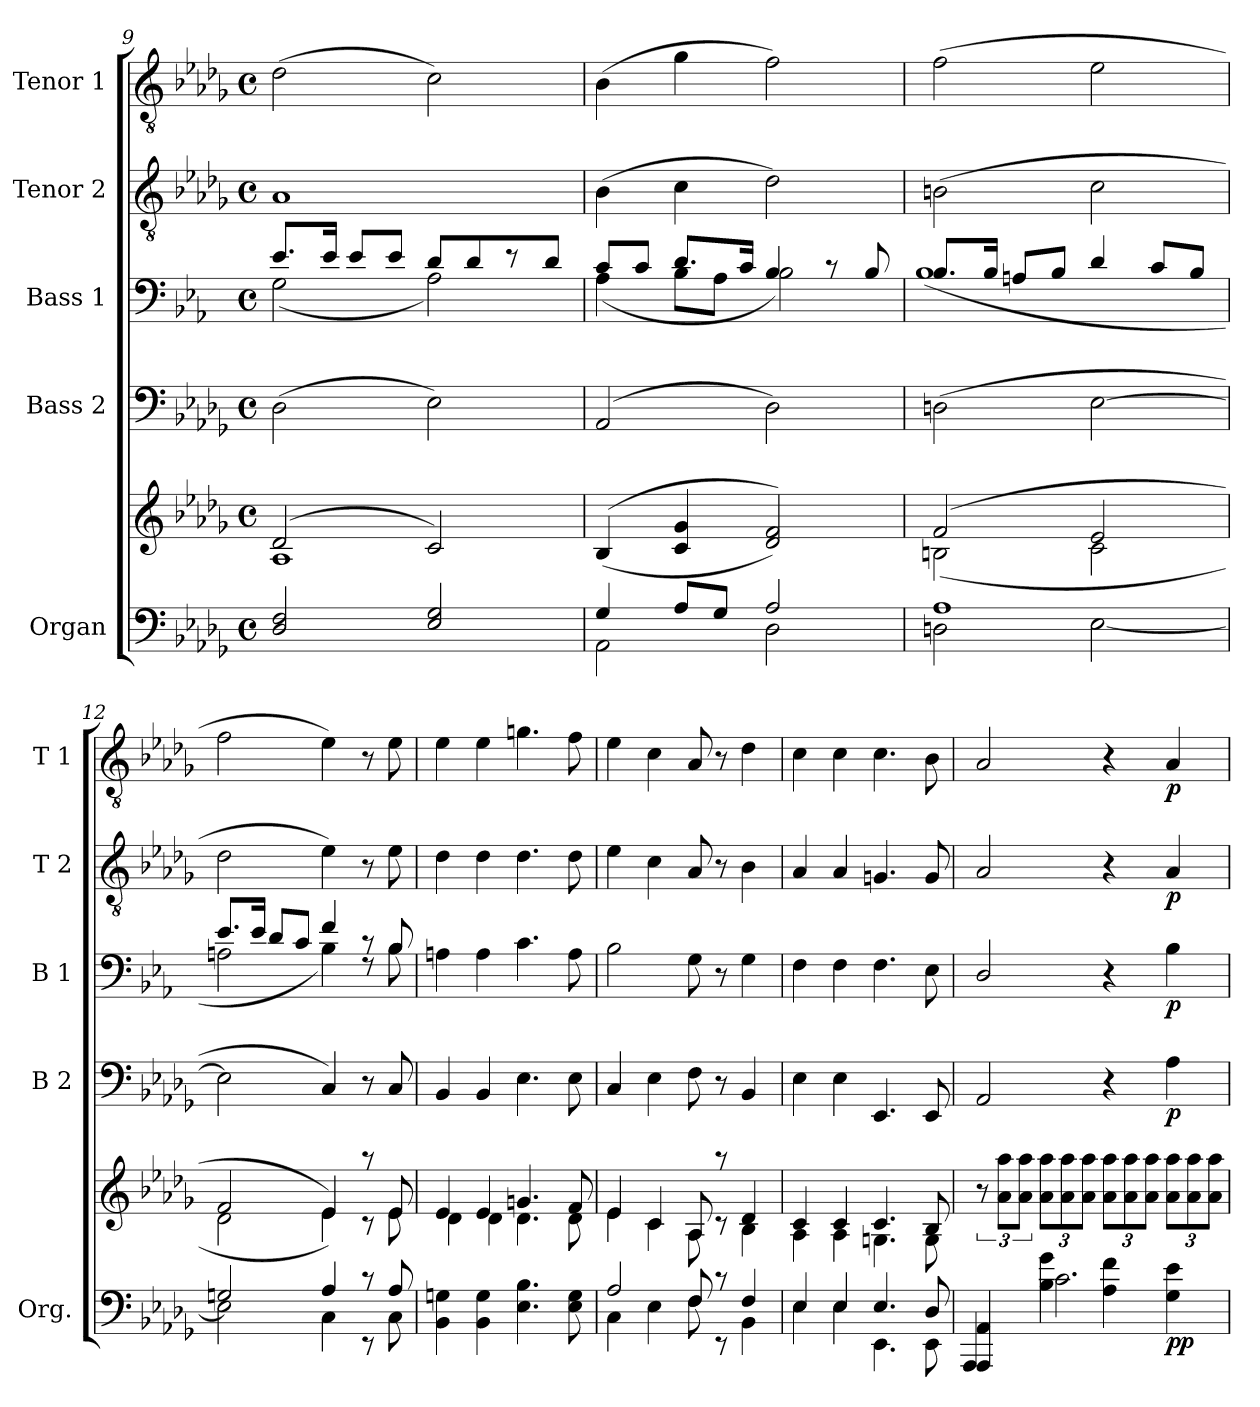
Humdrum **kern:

**kern	**kern	**dynam	**kern	**dynam	**kern	**dynam	**kern	**dynam	**kern	**dynam
*part5	*part5	*part5	*part4	*part4	*part3	*part3	*part2	*part2	*part1	*part1
*staff6	*staff5	*staff5/6	*staff4	*staff4	*staff3	*staff3	*staff2	*staff2	*staff1	*staff1
*I"Organ	*	*	*I"Bass 2	*	*I"Bass 1	*	*I"Tenor 2	*	*I"Tenor 1	*
*I'Org.	*	*	*I'B 2	*	*I'B 1	*	*I'T 2	*	*I'T 1	*
!!LO:PB:g=z
*clefF4	*clefG2	*	*clefF4	*	*clefF4	*	*clefGv2	*	*clefGv2	*
*	*	*	*	*	*ITrd1c2	*	*	*	*	*
*k[b-e-a-d-g-]	*k[b-e-a-d-g-]	*	*k[b-e-a-d-g-]	*	*k[b-e-a-d-g-]	*	*k[b-e-a-d-g-]	*	*k[b-e-a-d-g-]	*
*D-:	*D-:	*	*D-:	*	*D-:	*	*D-:	*	*D-:	*
*M4/4	*M4/4	*	*M4/4	*	*M4/4	*	*M4/4	*	*M4/4	*
*met(c)	*met(c)	*	*met(c)	*	*met(c)	*	*met(c)	*	*met(c)	*
=9	=9	=9	=9	=9	=9	=9	=9	=9	=9	=9
*	*^	*	*	*	*^	*	*	*	*	*
2D-!\ 2F!/	(2d-!/	1A-!	.	(2D-\	.	8.d-/L	(2F\	.	1A-	.	(2d-\	.
.	.	.	.	.	.	16d-/Jk	.	.	.	.	.	.
.	.	.	.	.	.	8d-/L	.	.	.	.	.	.
.	.	.	.	.	.	8d-/J	.	.	.	.	.	.
2E-!\ 2G-!/	2c!/)	.	.	2E-\)	.	8c/L	2G-\)	.	.	.	2c\)	.
.	.	.	.	.	.	8c/	.	.	.	.	.	.
.	.	.	.	.	.	8r	.	.	.	.	.	.
.	.	.	.	.	.	8c/J	.	.	.	.	.	.
*	*v	*v	*	*	*	*	*	*	*	*	*	*
=10	=10	=10	=10	=10	=10	=10	=10	=10	=10	=10	=10
*^	*	*	*	*	*	*	*	*	*	*	*
4G-!/	2AA-!\	((4B-!	.	(2AA-/	.	8B-/L	(4G-\	.	(4B-\	.	(4B-\	.
.	.	.	.	.	.	8B-/J	.	.	.	.	.	.
8A-!/L	.	4c!\ 4g-!/	.	.	.	8.c/L	8A-\L	.	4c\	.	4g-\	.
8G-!/J	.	.	.	.	.	.	8G-\J	.	.	.	.	.
.	.	.	.	.	.	16B-/Jk	.	.	.	.	.	.
2A-!/	2D-!\	2d-!\ 2f!/))	.	2D-\)	.	4A-/	2A-\)	.	2d-\)	.	2f\)	.
.	.	.	.	.	.	8rc	.	.	.	.	.	.
.	.	.	.	.	.	8A-/	.	.	.	.	.	.
=11	=11	=11	=11	=11	=11	=11	=11	=11	=11	=11	=11	=11
*	*	*^	*	*	*	*	*	*	*	*	*	*
1A-!	2Dn!\	(2f!/	(2Bn!\	.	(2Dn\	.	8.A-/L	(1A-	.	(2Bn\	.	(2f\	.
.	.	.	.	.	.	.	16A-/Jk	.	.	.	.	.	.
.	.	.	.	.	.	.	8Gn/L	.	.	.	.	.	.
.	.	.	.	.	.	.	8A-/J	.	.	.	.	.	.
.	[<2E-!\	2e-!/	2c!\	.	[2E-\	.	4c/	.	.	2c\	.	2e-\	.
.	.	.	.	.	.	.	8B-/L	.	.	.	.	.	.
.	.	.	.	.	.	.	8A-/J	.	.	.	.	.	.
=12	=12	=12	=12	=12	=12	=12	=12	=12	=12	=12	=12	=12	=12
2Gn!/	2E-!\]	2f!/	2d-!\	.	2E-\]	.	8.d-/L	2Gn\	.	2d-\	.	2f\	.
.	.	.	.	.	.	.	16d-/Jk	.	.	.	.	.	.
.	.	.	.	.	.	.	8c/L	.	.	.	.	.	.
.	.	.	.	.	.	.	8B-/J	.	.	.	.	.	.
4A-!/	4C!\	4e-!/))	4e-!\	.	4C/)	.	4e-/	4A-\)	.	4e-\)	.	4e-\)	.
8rc	8rEE	8raa	8rc	.	8r	.	8rc	8rE	.	8r	.	8r	.
8A-!/	8C!\	8e-!/	8e-!\	.	8C/	.	8A-/	8A-\	.	8e-\	.	8e-\	.
*v	*v	*	*	*	*	*	*v	*v	*	*	*	*	*
!!LO:PB:g=z
=13	=13	=13	=13	=13	=13	=13	=13	=13	=13	=13	=13
4BB-!\ 4Gn!\	4e-!/	4d-!\	.	4BB-/	.	4Gn\	.	4d-\	.	4e-\	.
4BB-!\ 4G!\	4e-!/	4d-!\	.	4BB-/	.	4G\	.	4d-\	.	4e-\	.
4.E-!\ 4.B-!\	4.gn!/	4.d-!\	.	4.E-\	.	4.B-\	.	4.d-\	.	4.gn\	.
8E-!\ 8G!\	8f!/	8d-!\	.	8E-\	.	8G\	.	8d-\	.	8f\	.
=14	=14	=14	=14	=14	=14	=14	=14	=14	=14	=14	=14
*^	*	*	*	*	*	*	*	*	*	*	*
2A-!/	4C!\	4e-!/	4e-!\	.	4C/	.	2A-\	.	4e-\	.	4e-\	.
.	4E-!\	4c!/	4c!\	.	4E-\	.	.	.	4c\	.	4c\	.
8F!/	8F!\	8A-!/	8A-!\	.	8F\	.	8F\	.	8A-/	.	8A-/	.
8rc	8rEE	8raa	8rc	.	8r	.	8r	.	8r	.	8r	.
4F!/	4BB-!\	4d-!/	4B-!\	.	4BB-/	.	4F\	.	4B-\	.	4d-\	.
=15	=15	=15	=15	=15	=15	=15	=15	=15	=15	=15	=15	=15
4E-!/	4E-!\	4c!/	4A-!\	.	4E-\	.	4E-\	.	4A-/	.	4c\	.
4E-!/	4E-!\	4c!/	4A-!\	.	4E-\	.	4E-\	.	4A-/	.	4c\	.
4.E-!/	4.EE-!\	4.c!/	4.Gn!\	.	4.EE-/	.	4.E-\	.	4.Gn/	.	4.c\	.
8D-!/	8EE-!\	8B-!/	8G!\	.	8EE-/	.	8D-\	.	8G/	.	8B-\	.
*	*	*v	*v	*	*	*	*	*	*	*	*	*
=16	=16	=16	=16	=16	=16	=16	=16	=16	=16	=16	=16
4AAA-/ 4AA-/	4AAA-/	12r	.	2AA-/	.	2C/	.	2A-/	.	2A-/	.
.	.	12a-\ 12aa-\L	.	.	.	.	.	.	.	.	.
.	.	12a-\ 12aa-\J	.	.	.	.	.	.	.	.	.
4B-\ 4g-\	2.c	12a-\ 12aa-\L	.	.	.	.	.	.	.	.	.
.	.	12a-\ 12aa-\	.	.	.	.	.	.	.	.	.
.	.	12a-\ 12aa-\J	.	.	.	.	.	.	.	.	.
4A-\ 4f\	.	12a-\ 12aa-\L	.	4r	.	4r	.	4r	.	4r	.
.	.	12a-\ 12aa-\	.	.	.	.	.	.	.	.	.
.	.	12a-\ 12aa-\J	.	.	.	.	.	.	.	.	.
!	!	!	!LO:DY:b=2	!	!	!	!	!	!	!	!
!	!	!	!LO:DY:n=1:b	!	!LO:DY:b	!	!LO:DY:b	!	!LO:DY:b	!	!LO:DY:b
4G-\ 4e-\	.	12a-\ 12aa-\L	p p	4A-\	p	4A-\	p	4A-/	p	4A-/	p
.	.	12a-\ 12aa-\	.	.	.	.	.	.	.	.	.
.	.	12a-\ 12aa-\J	.	.	.	.	.	.	.	.	.
*v	*v	*	*	*	*	*	*	*	*	*	*
=	=	=	=	=	=	=	=	=	=	=
*-	*-	*-	*-	*-	*-	*-	*-	*-	*-	*-
